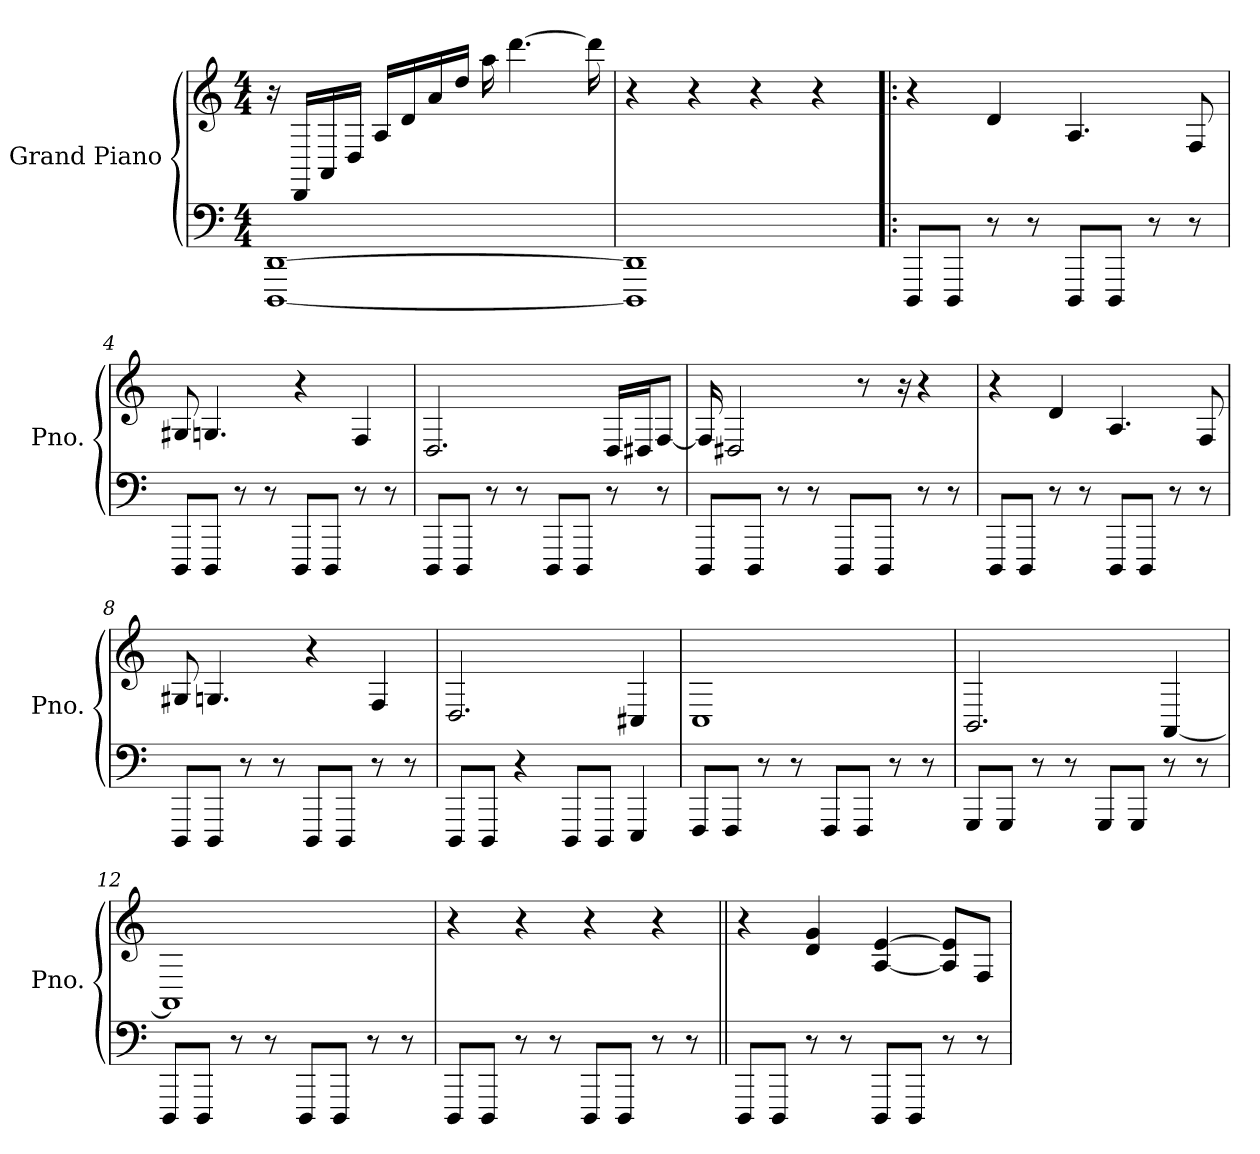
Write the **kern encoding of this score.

**kern	**kern
*part1	*part1
*staff2	*staff1
*I"Grand Piano	*
*I'Pno.	*
*stria5	*stria5
*clefF4	*clefG2
*k[]	*k[]
*M4/4	*M4/4
*MM80	*MM80
=1	=1
[1DDD [1DD	16r
.	16DDLL
.	16AA
.	16DJJ
.	16ALL
.	16d
.	16a
.	16ddJJ
.	16aa
.	[4.ddd
.	16ddd]
=2	=2
1DDD] 1DD]	4r
.	4r
.	4r
.	4r
=3!|:	=3!|:
8DDDL	4r
8DDDJ	.
8r	4d
8r	.
8DDDL	4.A
8DDDJ	.
8r	.
8r	8F
=4	=4
8DDDL	8G#X
8DDDJ	4.Gn
8r	.
8r	.
8DDDL	4r
8DDDJ	.
8r	4F
8r	.
=5	=5
8DDDL	2.D
8DDDJ	.
8r	.
8r	.
8DDDL	.
8DDDJ	.
8r	16DLL
.	16D#XJ
8r	[8FJ
=6	=6
8DDDL	16F]
.	2D#X
8DDDJ	.
8r	.
8r	.
8DDDL	.
.	8r
8DDDJ	.
.	16r
8r	4r
8r	.
=7	=7
8DDDL	4r
8DDDJ	.
8r	4d
8r	.
8DDDL	4.A
8DDDJ	.
8r	.
8r	8F
=8	=8
8DDDL	8G#X
8DDDJ	4.Gn
8r	.
8r	.
8DDDL	4r
8DDDJ	.
8r	4F
8r	.
=9	=9
8DDDL	2.D
8DDDJ	.
4r	.
8DDDL	.
8DDDJ	.
4EEE	4C#X
=10	=10
8FFFL	1C
8FFFJ	.
8r	.
8r	.
8FFFL	.
8FFFJ	.
8r	.
8r	.
=11	=11
8GGGL	2.BB
8GGGJ	.
8r	.
8r	.
8GGGL	.
8GGGJ	.
8r	[4AA
8r	.
=12	=12
8DDDL	1AA]
8DDDJ	.
8r	.
8r	.
8DDDL	.
8DDDJ	.
8r	.
8r	.
=13	=13
8DDDL	4r
8DDDJ	.
8r	4r
8r	.
8DDDL	4r
8DDDJ	.
8r	4r
8r	.
=14||	=14||
8DDDL	4r
8DDDJ	.
8r	4d 4g
8r	.
8DDDL	[4A [4e
8DDDJ	.
8r	8A] 8e]L
8r	8FJ
=	=
*-	*-
